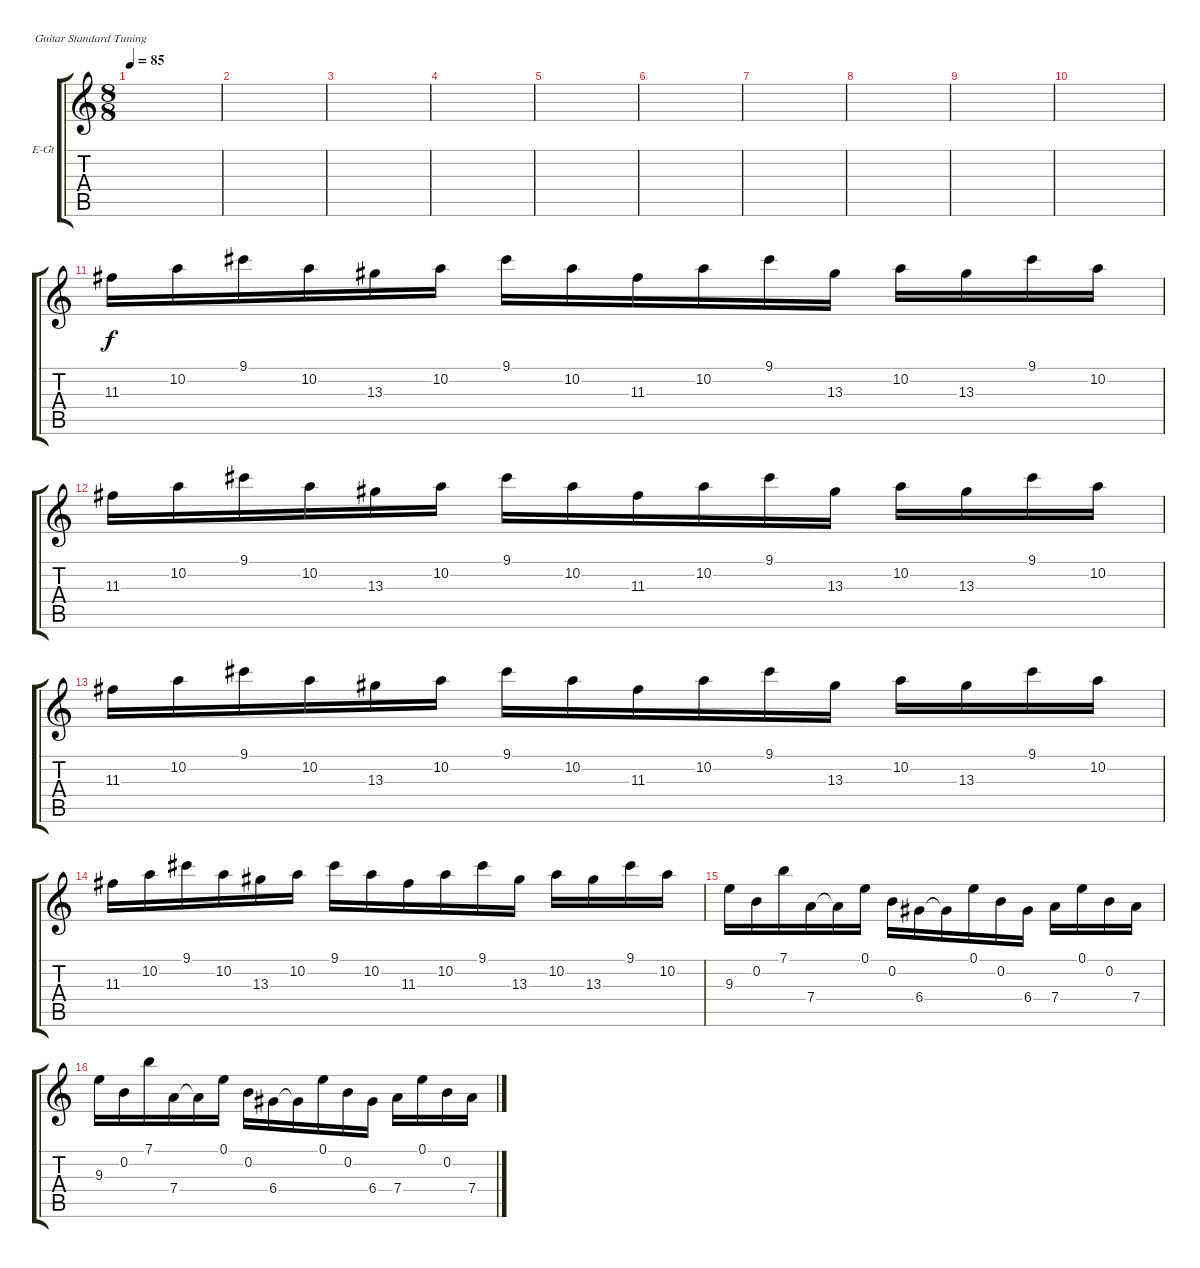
\defaultSystemsLayout 4
\bracketExtendMode groupsimilarinstruments
\firstSystemTrackNameOrientation horizontal
\otherSystemsTrackNameOrientation horizontal
\track ("Al Di Clean" "E-Gt") {instrument electricguitarclean}
\staff {score tabs}
\tuning (E4 B3 G3 D3 A2 E2)
\ts (8 8)
\tempo 85
\clef g2
\scale
0.485477
\ks c
|
\scale
0.257261 |
\scale
0.257261 |
\scale
0.333333 |
\scale
0.333333 |
\scale
0.333333 |
\scale
0.333333 |
\scale
0.333333 |
\scale
0.333333 |
|
11.3.16 10.2.16 9.1.16 10.2.16 13.3.16 10.2.16 9.1.16 10.2.16 11.3.16 10.2.16 9.1.16 13.3.16 10.2.16 13.3.16 9.1.16 10.2.16 |
11.3.16 10.2.16 9.1.16 10.2.16 13.3.16 10.2.16 9.1.16 10.2.16 11.3.16 10.2.16 9.1.16 13.3.16 10.2.16 13.3.16 9.1.16 10.2.16 |
11.3.16 10.2.16 9.1.16 10.2.16 13.3.16 10.2.16 9.1.16 10.2.16 11.3.16 10.2.16 9.1.16 13.3.16 10.2.16 13.3.16 9.1.16 10.2.16 |
11.3.16 10.2.16 9.1.16 10.2.16 13.3.16 10.2.16 9.1.16 10.2.16 11.3.16 10.2.16 9.1.16 13.3.16 10.2.16 13.3.16 9.1.16 10.2.16 |
9.3.16 0.2.16 7.1.16 7.4.16 7.4{t}.16 0.1.16 0.2.16 6.4.16 6.4{t}.16 0.1.16 0.2.16 6.4.16 7.4.16 0.1.16 0.2.16 7.4.16 |
9.3.16 0.2.16 7.1.16 7.4.16 7.4{t}.16 0.1.16 0.2.16 6.4.16 6.4{t}.16 0.1.16 0.2.16 6.4.16 7.4.16 0.1.16 0.2.16 7.4.16
